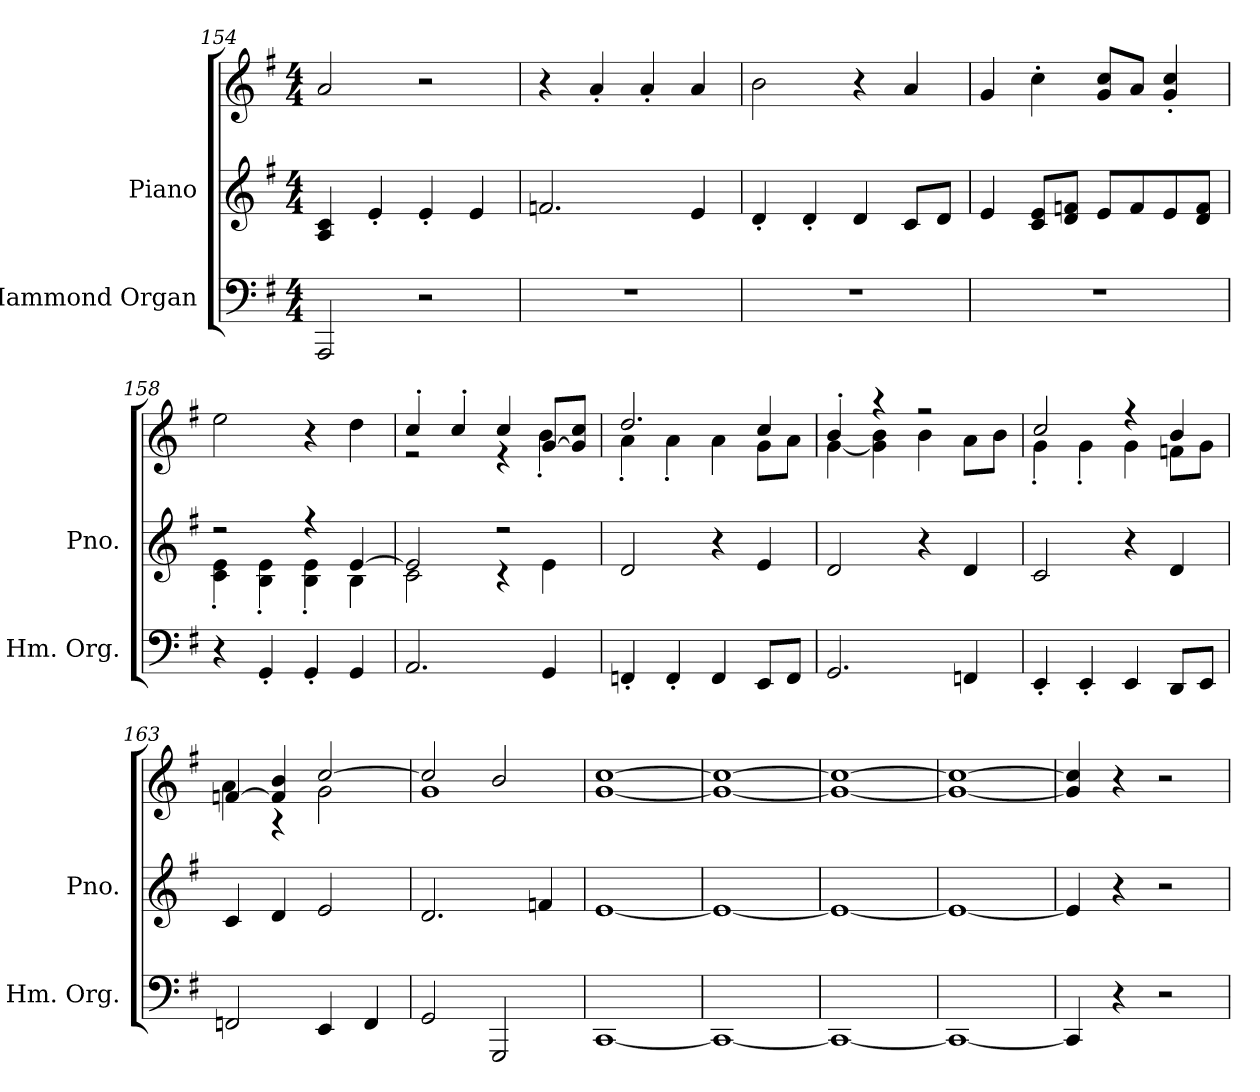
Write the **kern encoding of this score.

**kern	**kern	**kern
*part2	*part1	*part1
*staff3	*staff2	*staff1
*I"Hammond Organ	*I"Piano	*
*I'Hm. Org.	*I'Pno.	*
*clefF4	*clefG2	*clefG2
*k[f#]	*k[f#]	*k[f#]
*M4/4	*M4/4	*M4/4
=154	=154	=154
2AAA/	4A/ 4c/	2a/
.	4e'/	.
2r	4e'/	2r
.	4e/	.
!!LO:LB:g=z
=155	=155	=155
1r	2.fn/	4r
.	.	4a'/
.	.	4a'/
.	4e/	4a/
=156	=156	=156
1r	4d'/	2b\
.	4d'/	.
.	4d/	4r
.	8c/L	4a/
.	8d/J	.
=157	=157	=157
1r	4e/	4g/
.	8c/ 8e/L	4cc'\
.	8d/ 8fn/J	.
.	8e/L	8g/ 8cc/L
.	8f/	8a/J
.	8e/	4g/' 4cc/'
.	8d/ 8f/J	.
=158	=158	=158
*	*^	*
4r	2r	4c\' 4e\'	2ee\
4GG'/	.	4B\' 4e\'	.
4GG'/	4r	4B\' 4e\'	4r
4GG/	[4e/	4B\	4dd\
=159	=159	=159	=159
*	*	*	*^
2.AA/	2e/]	2c\	4cc'/	2r
.	.	.	4cc'/	.
.	2r	4r	4cc/	4r
4GG/	.	4e\	[8g/L	4b'\
.	.	.	8g/] 8cc/J	.
*	*v	*v	*	*
=160	=160	=160	=160
4FFn'/	2d/	2.dd/	4a'\
4FF'/	.	.	4a'\
4FF/	4r	.	4a\
8EE/L	4e/	4cc/	8g\L
8FF/J	.	.	8a\J
!!LO:LB:g=z	!!
=161	=161	=161	=161
2.GG/	2d/	4b'/	[4g\
.	.	4r	4g\] 4b\
.	4r	2r	4b\
4FFn/	4d/	.	8a\L
.	.	.	8b\J
=162	=162	=162	=162
4EE'/	2c/	2cc/	4g'\
4EE'/	.	.	4g'\
4EE/	4r	4r	4g\
8DD/L	4d/	4b/	8fn\L
8EE/J	.	.	8g\J
=163	=163	=163	=163
2FFn/	4c/	[4fn/	4a\
.	4d/	4f/] 4b/	4r
4EE/	2e/	[2cc/	2g\
4FF/	.	.	.
=164	=164	=164	=164
2GG/	2.d/	2cc/]	1g
2GGG/	.	2b/	.
.	4fn/	.	.
*	*	*v	*v
=165	=165	=165
[1CC	[1e	[1g [1cc
=166	=166	=166
1CC_	1e_	1g_ 1cc_
=167	=167	=167
1CC_	1e_	1g_ 1cc_
=168	=168	=168
1CC_	1e_	1g_ 1cc_
=169	=169	=169
4CC/]	4e/]	4g/] 4cc/]
4r	4r	4r
2r	2r	2r
=	=	=
*-	*-	*-
